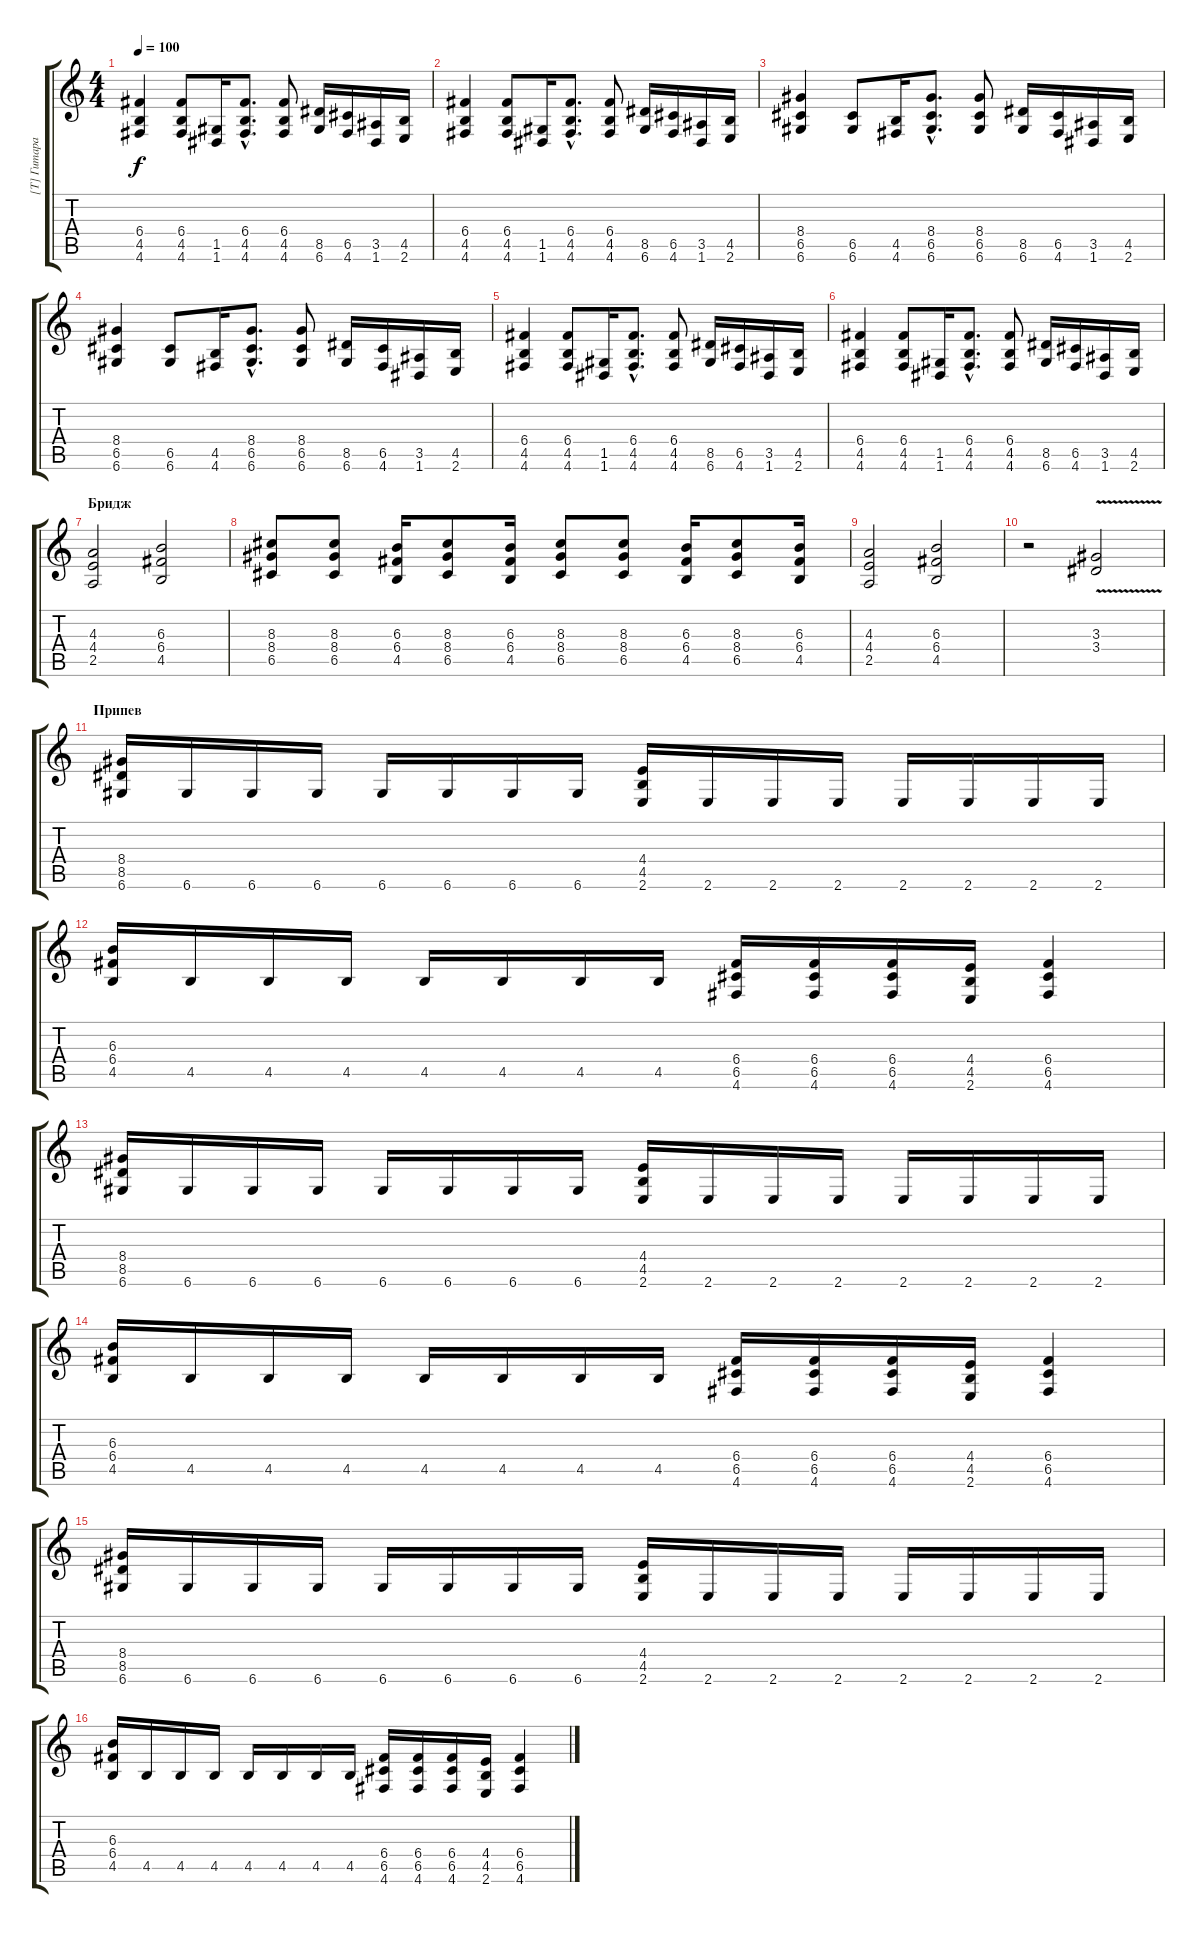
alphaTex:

\track ("[T] Гитара [Gang]" "[T] Гитара") {instrument distortionguitar}
\staff {score tabs}
\tuning (D4 A3 F3 C3 G2 D2) {hide}
\ts (4 4)
\tempo 100
\clef g2
\ks c
(6.4 4.5 4.6).4{dy f} (6.4 4.5 4.6).8 (1.5 1.6).16 (6.4{hac} 4.5{hac} 4.6{hac}).8{d} (6.4 4.5 4.6).8 (8.5 6.6).16 (6.5 4.6).16 (3.5 1.6).16 (4.5 2.6).16 |
(6.4 4.5 4.6).4 (6.4 4.5 4.6).8 (1.5 1.6).16 (6.4{hac} 4.5{hac} 4.6{hac}).8{d} (6.4 4.5 4.6).8 (8.5 6.6).16 (6.5 4.6).16 (3.5 1.6).16 (4.5 2.6).16 |
(8.4 6.5 6.6).4 (6.5 6.6).8 (4.5 4.6).16 (8.4{hac} 6.5{hac} 6.6{hac}).8{d} (8.4 6.5 6.6).8 (8.5 6.6).16 (6.5 4.6).16 (3.5 1.6).16 (4.5 2.6).16 |
(8.4 6.5 6.6).4 (6.5 6.6).8 (4.5 4.6).16 (8.4{hac} 6.5{hac} 6.6{hac}).8{d} (8.4 6.5 6.6).8 (8.5 6.6).16 (6.5 4.6).16 (3.5 1.6).16 (4.5 2.6).16 |
(6.4 4.5 4.6).4 (6.4 4.5 4.6).8 (1.5 1.6).16 (6.4{hac} 4.5{hac} 4.6{hac}).8{d} (6.4 4.5 4.6).8 (8.5 6.6).16 (6.5 4.6).16 (3.5 1.6).16 (4.5 2.6).16 |
(6.4 4.5 4.6).4 (6.4 4.5 4.6).8 (1.5 1.6).16 (6.4{hac} 4.5{hac} 4.6{hac}).8{d} (6.4 4.5 4.6).8 (8.5 6.6).16 (6.5 4.6).16 (3.5 1.6).16 (4.5 2.6).16 |
\section ("" "Бридж")
(4.3 4.4 2.5).2 (6.3 6.4 4.5).2 |
(8.3 8.4 6.5).8 (8.3 8.4 6.5).8 (6.3 6.4 4.5).16 (8.3 8.4 6.5).8 (6.3 6.4 4.5).16 (8.3 8.4 6.5).8 (8.3 8.4 6.5).8 (6.3 6.4 4.5).16 (8.3 8.4 6.5).8 (6.3 6.4 4.5).16 |
(4.3 4.4 2.5).2 (6.3 6.4 4.5).2 |
r.2 (3.3{v} 3.4{v}).2 |
\section ("" "Припев")
(8.4 8.5 6.6).16 6.6.16 6.6.16 6.6.16 6.6.16 6.6.16 6.6.16 6.6.16 (4.4 4.5 2.6).16 2.6.16 2.6.16 2.6.16 2.6.16 2.6.16 2.6.16 2.6.16 |
(6.3 6.4 4.5).16 4.5.16 4.5.16 4.5.16 4.5.16 4.5.16 4.5.16 4.5.16 (6.4 6.5 4.6).16 (6.4 6.5 4.6).16 (6.4 6.5 4.6).16 (4.4 4.5 2.6).16 (6.4 6.5 4.6).4 |
(8.4 8.5 6.6).16 6.6.16 6.6.16 6.6.16 6.6.16 6.6.16 6.6.16 6.6.16 (4.4 4.5 2.6).16 2.6.16 2.6.16 2.6.16 2.6.16 2.6.16 2.6.16 2.6.16 |
(6.3 6.4 4.5).16 4.5.16 4.5.16 4.5.16 4.5.16 4.5.16 4.5.16 4.5.16 (6.4 6.5 4.6).16 (6.4 6.5 4.6).16 (6.4 6.5 4.6).16 (4.4 4.5 2.6).16 (6.4 6.5 4.6).4 |
(8.4 8.5 6.6).16 6.6.16 6.6.16 6.6.16 6.6.16 6.6.16 6.6.16 6.6.16 (4.4 4.5 2.6).16 2.6.16 2.6.16 2.6.16 2.6.16 2.6.16 2.6.16 2.6.16 |
(6.3 6.4 4.5).16 4.5.16 4.5.16 4.5.16 4.5.16 4.5.16 4.5.16 4.5.16 (6.4 6.5 4.6).16 (6.4 6.5 4.6).16 (6.4 6.5 4.6).16 (4.4 4.5 2.6).16 (6.4 6.5 4.6).4
